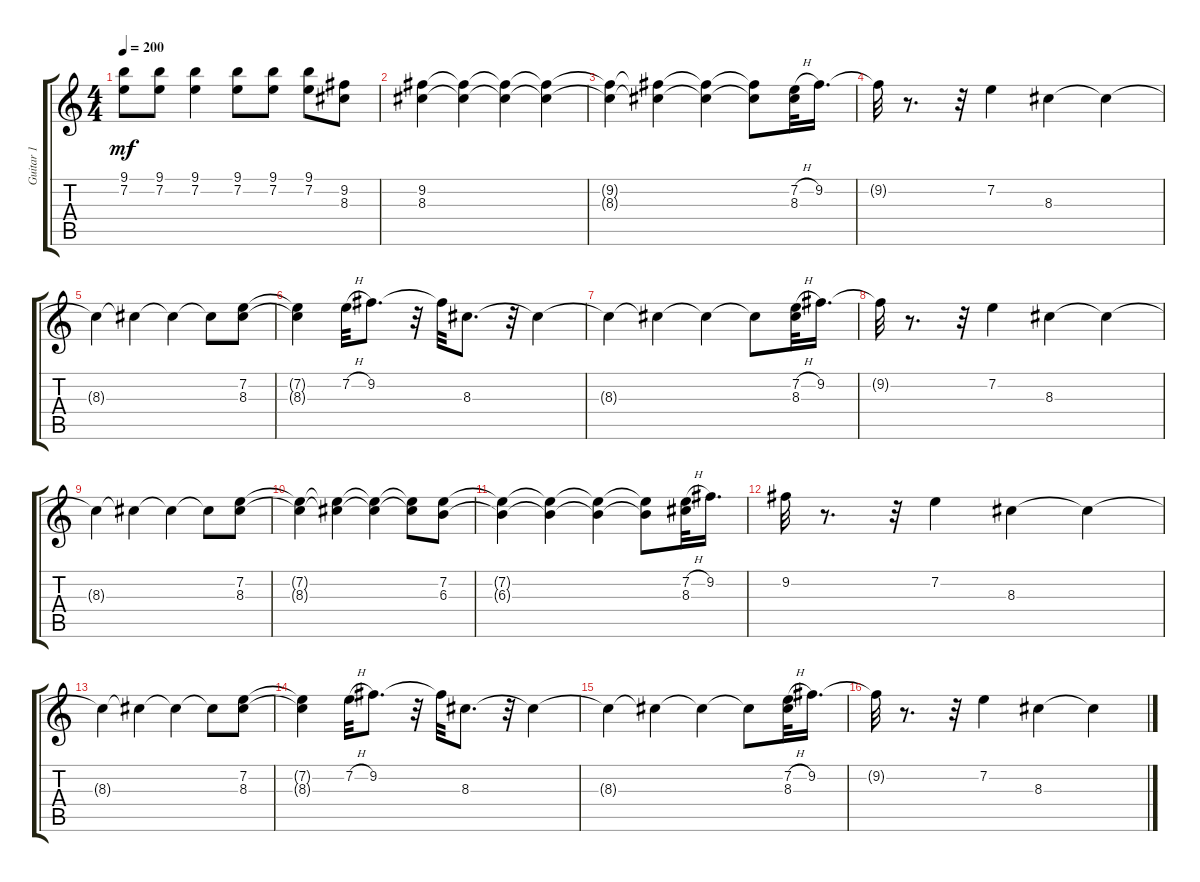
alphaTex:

\track ("Guitar 1" "Guitar 1") {instrument overdrivenguitar}
\staff {score tabs}
\tuning (D4 A3 F3 C3 G2 D2) {hide}
\ts (4 4)
\tempo 200
\clef g2
\ks c
(9.1{t} 7.2{t}).8{dy mf} (9.1 7.2).8 (9.1 7.2).4 (9.1 7.2).8 (9.1 7.2).8 (9.1 7.2).8 (9.2 8.3).8 |
(9.2 8.3).4 (9.2{t} 8.3{t}).4 (9.2{t} 8.3{t}).4 (9.2{t} 8.3{t}).4 |
(9.2{t} 8.3{t}).4 (9.2{t} 8.3{t}).4 (9.2{t} 8.3{t}).4 (9.2{t} 8.3{t}).8 (7.2{h} 8.3).32 9.2.16{d} |
9.2{t}.32 r.8{d} r.32 7.2.4 8.3.4 8.3{t}.4 |
8.3{t}.4 8.3{t}.4 8.3{t}.4 8.3{t}.8 (7.2 8.3).8 |
(7.2{t} 8.3{t}).4 7.2{h}.32 9.2.8{d} r.32 9.2{t}.32 8.3.8{d} r.32 8.3{t}.4 |
8.3{t}.4 8.3{t}.4 8.3{t}.4 8.3{t}.8 (7.2{h} 8.3).32 9.2.16{d} |
9.2{t}.32 r.8{d} r.32 7.2.4 8.3.4 8.3{t}.4 |
8.3{t}.4 8.3{t}.4 8.3{t}.4 8.3{t}.8 (7.2 8.3).8 |
(7.2{t} 8.3{t}).4 (7.2{t} 8.3{t}).4 (7.2{t} 8.3{t}).4 (7.2{t} 8.3{t}).8 (7.2 6.3).8 |
(7.2{t} 6.3{t}).4 (7.2{t} 6.3{t}).4 (7.2{t} 6.3{t}).4 (7.2{t} 6.3{t}).8 (7.2{h} 8.3).32 9.2.16{d} |
9.2.32 r.8{d} r.32 7.2.4 8.3.4 8.3{t}.4 |
8.3{t}.4 8.3{t}.4 8.3{t}.4 8.3{t}.8 (7.2 8.3).8 |
(7.2{t} 8.3{t}).4 7.2{h}.32 9.2.8{d} r.32 9.2{t}.32 8.3.8{d} r.32 8.3{t}.4 |
8.3{t}.4 8.3{t}.4 8.3{t}.4 8.3{t}.8 (7.2{h} 8.3).32 9.2.16{d} |
9.2{t}.32 r.8{d} r.32 7.2.4 8.3.4 8.3{t}.4
